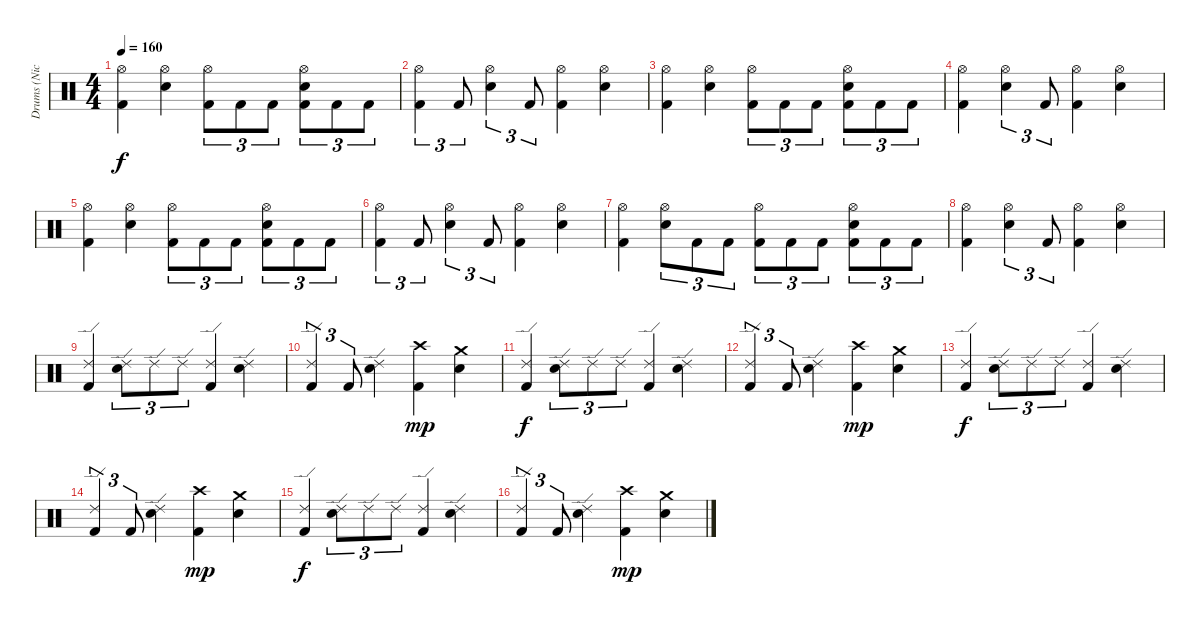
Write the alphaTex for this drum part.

\track ("Drums (Nick Menza)" "Drums (Nic") {instrument percussion}
\staff {score}
\articulation defaults
\ts (4 4)
\tempo 160
\clef neutral
\ks c
("Hi-Hat (open)" "Kick (hit) 2").4{dy f} ("Hi-Hat (open)" "Snare (hit) 2").4 ("Hi-Hat (open)" "Kick (hit) 2").8{tu (3 2)} "Kick (hit) 2".8{tu (3 2)} "Kick (hit) 2".8{tu (3 2)} ("Hi-Hat (open)" "Snare (hit) 2" "Kick (hit) 2").8{tu (3 2)} "Kick (hit) 2".8{tu (3 2)} "Kick (hit) 2".8{tu (3 2)} |
("Hi-Hat (open)" "Kick (hit) 2").4{tu (3 2)} "Kick (hit) 2".8{tu (3 2)} ("Hi-Hat (open)" "Snare (hit) 2").4{tu (3 2)} "Kick (hit) 2".8{tu (3 2)} ("Hi-Hat (open)" "Kick (hit) 2").4 ("Hi-Hat (open)" "Snare (hit) 2").4 |
("Hi-Hat (open)" "Kick (hit) 2").4 ("Hi-Hat (open)" "Snare (hit) 2").4 ("Hi-Hat (open)" "Kick (hit) 2").8{tu (3 2)} "Kick (hit) 2".8{tu (3 2)} "Kick (hit) 2".8{tu (3 2)} ("Hi-Hat (open)" "Snare (hit) 2" "Kick (hit) 2").8{tu (3 2)} "Kick (hit) 2".8{tu (3 2)} "Kick (hit) 2".8{tu (3 2)} |
("Hi-Hat (open)" "Kick (hit) 2").4 ("Hi-Hat (open)" "Snare (hit) 2").4{tu (3 2)} "Kick (hit) 2".8{tu (3 2)} ("Hi-Hat (open)" "Kick (hit) 2").4 ("Hi-Hat (open)" "Snare (hit) 2").4 |
("Hi-Hat (open)" "Kick (hit) 2").4 ("Hi-Hat (open)" "Snare (hit) 2").4 ("Hi-Hat (open)" "Kick (hit) 2").8{tu (3 2)} "Kick (hit) 2".8{tu (3 2)} "Kick (hit) 2".8{tu (3 2)} ("Hi-Hat (open)" "Snare (hit) 2" "Kick (hit) 2").8{tu (3 2)} "Kick (hit) 2".8{tu (3 2)} "Kick (hit) 2".8{tu (3 2)} |
("Hi-Hat (open)" "Kick (hit) 2").4{tu (3 2)} "Kick (hit) 2".8{tu (3 2)} ("Hi-Hat (open)" "Snare (hit) 2").4{tu (3 2)} "Kick (hit) 2".8{tu (3 2)} ("Hi-Hat (open)" "Kick (hit) 2").4 ("Hi-Hat (open)" "Snare (hit) 2").4 |
("Hi-Hat (open)" "Kick (hit) 2").4 ("Hi-Hat (open)" "Snare (hit) 2").8{tu (3 2)} "Kick (hit) 2".8{tu (3 2)} "Kick (hit) 2".8{tu (3 2)} ("Hi-Hat (open)" "Kick (hit) 2").8{tu (3 2)} "Kick (hit) 2".8{tu (3 2)} "Kick (hit) 2".8{tu (3 2)} ("Hi-Hat (open)" "Snare (hit) 2" "Kick (hit) 2").8{tu (3 2)} "Kick (hit) 2".8{tu (3 2)} "Kick (hit) 2".8{tu (3 2)} |
("Hi-Hat (open)" "Kick (hit) 2").4 ("Hi-Hat (open)" "Snare (hit) 2").4{tu (3 2)} "Kick (hit) 2".8{tu (3 2)} ("Hi-Hat (open)" "Kick (hit) 2").4 ("Hi-Hat (open)" "Snare (hit) 2").4 |
("Ride (edge) 2" "Kick (hit) 2").4 ("Ride (edge) 2" "Snare (hit) 2").8{tu (3 2)} "Ride (edge) 2".8{tu (3 2)} "Ride (edge) 2".8{tu (3 2)} ("Ride (edge) 2" "Kick (hit) 2").4 ("Ride (edge) 2" "Snare (hit) 2").4 |
("Ride (edge) 2" "Kick (hit) 2").4{tu (3 2)} "Kick (hit) 2".8{tu (3 2)} ("Ride (edge) 2" "Snare (hit) 2").4 ("Crash high (hit)" "Kick (hit) 2").4{dy mp} ("Crash medium (hit)" "Snare (hit) 2").4 |
("Ride (edge) 2" "Kick (hit) 2").4{dy f} ("Ride (edge) 2" "Snare (hit) 2").8{tu (3 2)} "Ride (edge) 2".8{tu (3 2)} "Ride (edge) 2".8{tu (3 2)} ("Ride (edge) 2" "Kick (hit) 2").4 ("Ride (edge) 2" "Snare (hit) 2").4 |
("Ride (edge) 2" "Kick (hit) 2").4{tu (3 2)} "Kick (hit) 2".8{tu (3 2)} ("Ride (edge) 2" "Snare (hit) 2").4 ("Crash high (hit)" "Kick (hit) 2").4{dy mp} ("Crash medium (hit)" "Snare (hit) 2").4 |
("Ride (edge) 2" "Kick (hit) 2").4{dy f} ("Ride (edge) 2" "Snare (hit) 2").8{tu (3 2)} "Ride (edge) 2".8{tu (3 2)} "Ride (edge) 2".8{tu (3 2)} ("Ride (edge) 2" "Kick (hit) 2").4 ("Ride (edge) 2" "Snare (hit) 2").4 |
("Ride (edge) 2" "Kick (hit) 2").4{tu (3 2)} "Kick (hit) 2".8{tu (3 2)} ("Ride (edge) 2" "Snare (hit) 2").4 ("Crash high (hit)" "Kick (hit) 2").4{dy mp} ("Crash medium (hit)" "Snare (hit) 2").4 |
("Ride (edge) 2" "Kick (hit) 2").4{dy f} ("Ride (edge) 2" "Snare (hit) 2").8{tu (3 2)} "Ride (edge) 2".8{tu (3 2)} "Ride (edge) 2".8{tu (3 2)} ("Ride (edge) 2" "Kick (hit) 2").4 ("Ride (edge) 2" "Snare (hit) 2").4 |
("Ride (edge) 2" "Kick (hit) 2").4{tu (3 2)} "Kick (hit) 2".8{tu (3 2)} ("Ride (edge) 2" "Snare (hit) 2").4 ("Crash high (hit)" "Kick (hit) 2").4{dy mp} ("Crash medium (hit)" "Snare (hit) 2").4
